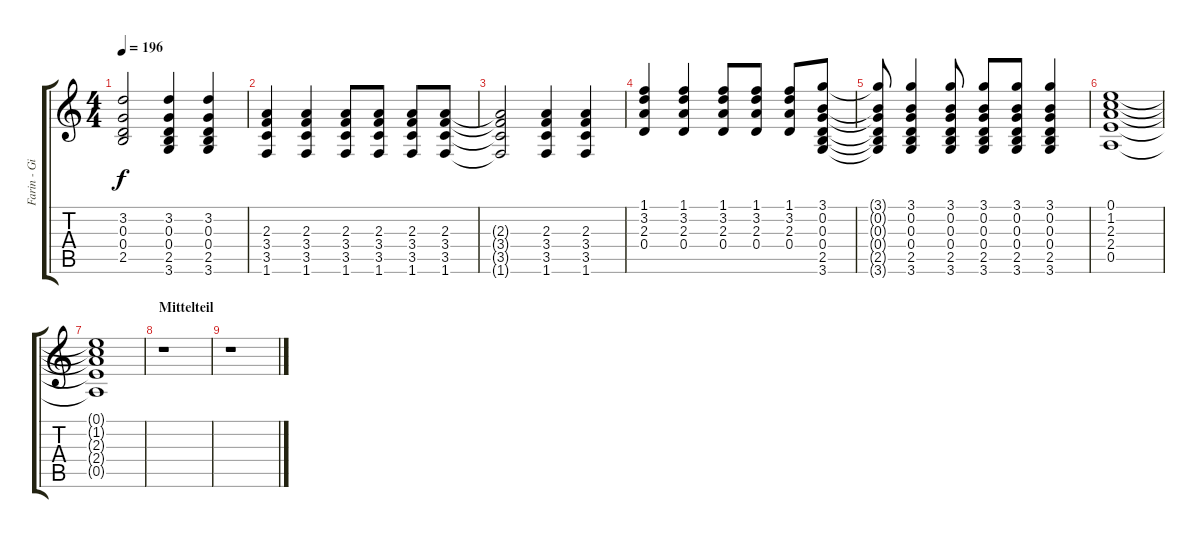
\track ("Farin - Gitarre 2" "Farin - Gi") {instrument distortionguitar}
\staff {score tabs}
\tuning (E4 B3 G3 D3 A2 E2) {hide}
\ts (4 4)
\tempo 196
\clef g2
\ks c
(3.2{t} 0.3{t} 0.4{t} 2.5{t}).2{dy f} (3.2 0.3 0.4 2.5 3.6).4 (3.2 0.3 0.4 2.5 3.6).4 |
(2.3 3.4 3.5 1.6).4 (2.3 3.4 3.5 1.6).4 (2.3 3.4 3.5 1.6).8 (2.3 3.4 3.5 1.6).8 (2.3 3.4 3.5 1.6).8 (2.3 3.4 3.5 1.6).8 |
(2.3{t} 3.4{t} 3.5{t} 1.6{t}).2 (2.3 3.4 3.5 1.6).4 (2.3 3.4 3.5 1.6).4 |
(1.1 3.2 2.3 0.4).4 (1.1 3.2 2.3 0.4).4 (1.1 3.2 2.3 0.4).8 (1.1 3.2 2.3 0.4).8 (1.1 3.2 2.3 0.4).8 (3.1 0.2 0.3 0.4 2.5 3.6).8 |
(3.1{t} 0.2{t} 0.3{t} 0.4{t} 2.5{t} 3.6{t}).8 (3.1 0.2 0.3 0.4 2.5 3.6).4 (3.1 0.2 0.3 0.4 2.5 3.6).8 (3.1 0.2 0.3 0.4 2.5 3.6).8 (3.1 0.2 0.3 0.4 2.5 3.6).8 (3.1 0.2 0.3 0.4 2.5 3.6).4 |
(0.1 1.2 2.3 2.4 0.5).1 |
(0.1{t} 1.2{t} 2.3{t} 2.4{t} 0.5{t}).1 |
\section ("" "Mittelteil")
r.1 |
r.1
